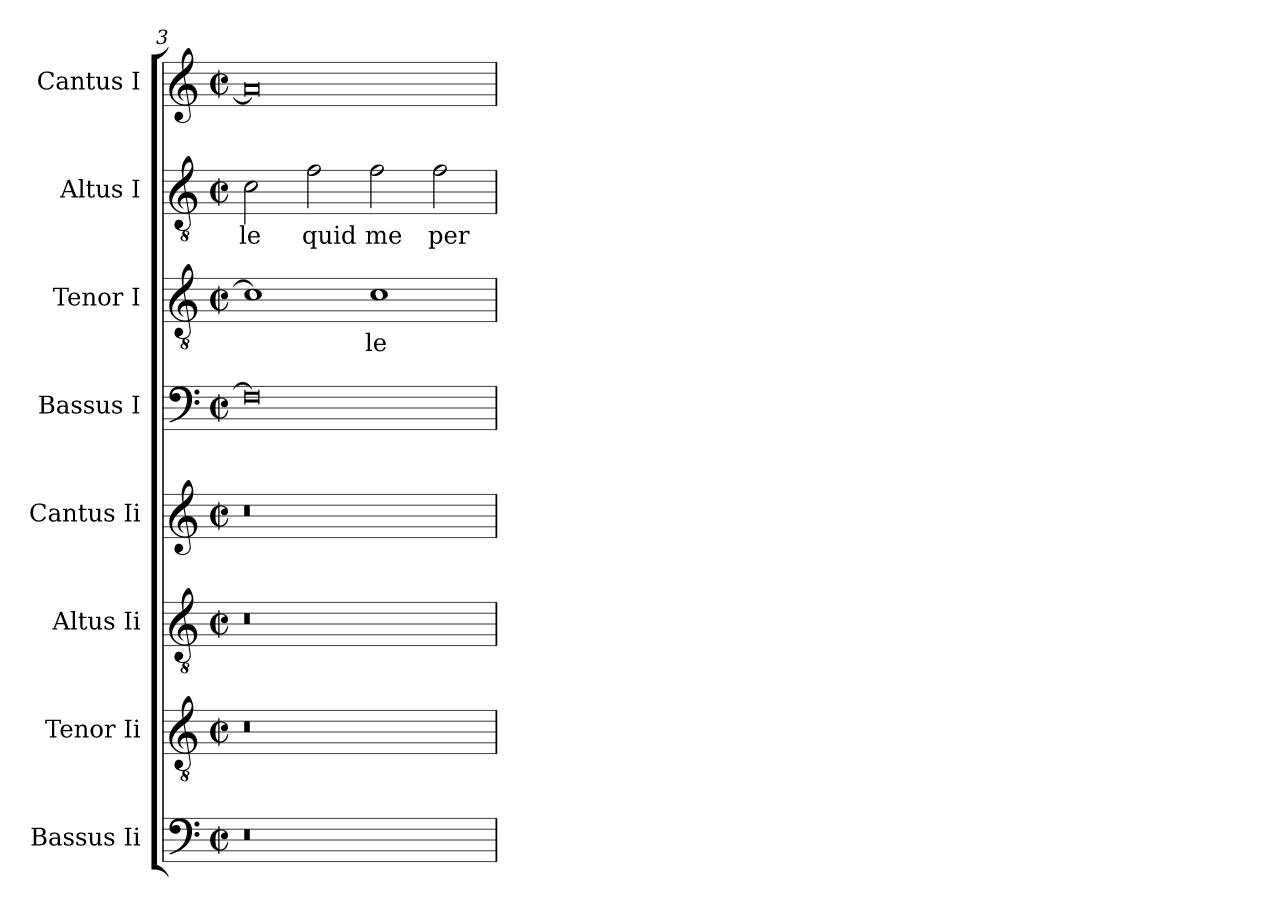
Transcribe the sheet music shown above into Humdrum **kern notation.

**kern	**kern	**kern	**kern	**kern	**kern	**text	**kern	**text	**kern
*part8	*part7	*part6	*part5	*part4	*part3	*part3	*part2	*part2	*part1
*staff8	*staff7	*staff6	*staff5	*staff4	*staff3	*staff3	*staff2	*staff2	*staff1
*I"Bassus Ii	*I"Tenor Ii	*I"Altus Ii	*I"Cantus Ii	*I"Bassus I	*I"Tenor I	*	*I"Altus I	*	*I"Cantus I
*clefF4	*clefGv2	*clefGv2	*clefG2	*clefF4	*clefGv2	*	*clefGv2	*	*clefG2
*M2/2	*M2/2	*M2/2	*M2/2	*M2/2	*M2/2	*	*M2/2	*	*M2/2
*met(c|)	*met(c|)	*met(c|)	*met(c|)	*met(c|)	*met(c|)	*	*met(c|)	*	*met(c|)
=3	=3	=3	=3	=3	=3	=3	=3	=3	=3
!	!	!	!	!	!	!	!	!LO:LY:b:cj	!
0r	0r	0r	0r	0F]	1c]	.	2c\	-le	0a]
!	!	!	!	!	!	!	!	!LO:LY:b:cj	!
.	.	.	.	.	.	.	2f\	quid	.
!	!	!	!	!	!	!LO:LY:b:cj	!	!LO:LY:b:cj	!
.	.	.	.	.	1c	le	2f\	me	.
!	!	!	!	!	!	!	!	!LO:LY:b:cj	!
.	.	.	.	.	.	.	2f\	per-	.
=	=	=	=	=	=	=	=	=	=
*-	*-	*-	*-	*-	*-	*-	*-	*-	*-
